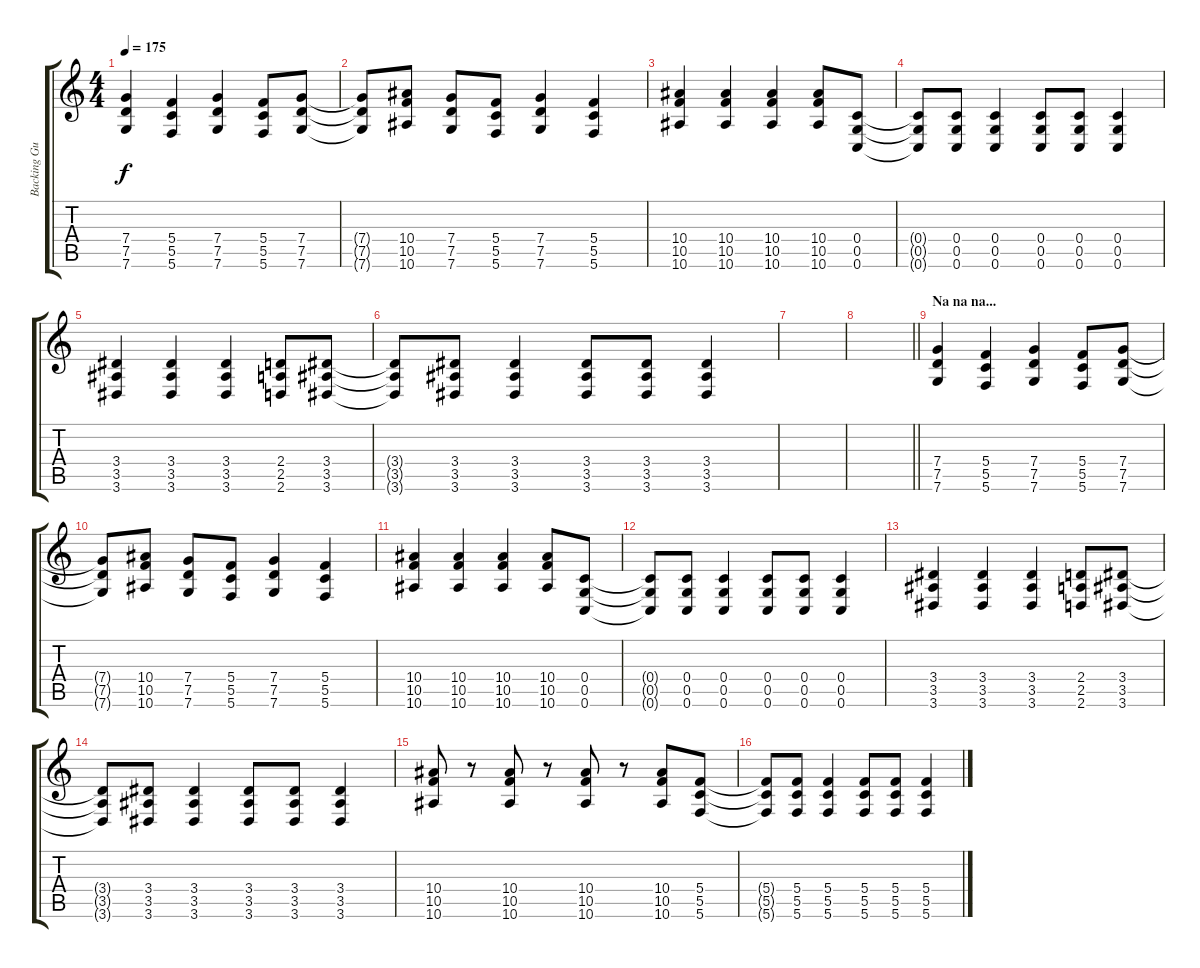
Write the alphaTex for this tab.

\track ("Backing Guitar" "Backing Gu") {instrument overdrivenguitar}
\staff {score tabs}
\tuning (D4 A3 F3 C3 G2 C2) {hide}
\ts (4 4)
\tempo 175
\clef g2
\ks c
(7.4 7.5 7.6).4{dy f volume 16} (5.4 5.5 5.6).4 (7.4 7.5 7.6).4 (5.4 5.5 5.6).8 (7.4 7.5 7.6).8 |
(7.4{t} 7.5{t} 7.6{t}).8 (10.4 10.5 10.6).8 (7.4 7.5 7.6).8 (5.4 5.5 5.6).8 (7.4 7.5 7.6).4 (5.4 5.5 5.6).4 |
(10.4 10.5 10.6).4 (10.4 10.5 10.6).4 (10.4 10.5 10.6).4 (10.4 10.5 10.6).8 (0.4 0.5 0.6).8 |
(0.4{t} 0.5{t} 0.6{t}).8 (0.4 0.5 0.6).8 (0.4 0.5 0.6).4 (0.4 0.5 0.6).8 (0.4 0.5 0.6).8 (0.4 0.5 0.6).4 |
(3.4 3.5 3.6).4 (3.4 3.5 3.6).4 (3.4 3.5 3.6).4 (2.4 2.5 2.6).8 (3.4 3.5 3.6).8 |
(3.4{t} 3.5{t} 3.6{t}).8 (3.4 3.5 3.6).8 (3.4 3.5 3.6).4 (3.4 3.5 3.6).8 (3.4 3.5 3.6).8 (3.4 3.5 3.6).4 |
|
\barLineRight lightlight
|
\section ("" "Na na na...")
(7.4 7.5 7.6).4{volume 16} (5.4 5.5 5.6).4 (7.4 7.5 7.6).4 (5.4 5.5 5.6).8 (7.4 7.5 7.6).8 |
(7.4{t} 7.5{t} 7.6{t}).8 (10.4 10.5 10.6).8 (7.4 7.5 7.6).8 (5.4 5.5 5.6).8 (7.4 7.5 7.6).4 (5.4 5.5 5.6).4 |
(10.4 10.5 10.6).4 (10.4 10.5 10.6).4 (10.4 10.5 10.6).4 (10.4 10.5 10.6).8 (0.4 0.5 0.6).8 |
(0.4{t} 0.5{t} 0.6{t}).8 (0.4 0.5 0.6).8 (0.4 0.5 0.6).4 (0.4 0.5 0.6).8 (0.4 0.5 0.6).8 (0.4 0.5 0.6).4 |
(3.4 3.5 3.6).4 (3.4 3.5 3.6).4 (3.4 3.5 3.6).4 (2.4 2.5 2.6).8 (3.4 3.5 3.6).8 |
(3.4{t} 3.5{t} 3.6{t}).8 (3.4 3.5 3.6).8 (3.4 3.5 3.6).4 (3.4 3.5 3.6).8 (3.4 3.5 3.6).8 (3.4 3.5 3.6).4 |
(10.4 10.5 10.6).8 r.8 (10.4 10.5 10.6).8 r.8 (10.4 10.5 10.6).8 r.8 (10.4 10.5 10.6).8 (5.4 5.5 5.6).8 |
(5.4{t} 5.5{t} 5.6{t}).8 (5.4 5.5 5.6).8 (5.4 5.5 5.6).4 (5.4 5.5 5.6).8 (5.4 5.5 5.6).8 (5.4 5.5 5.6).4
